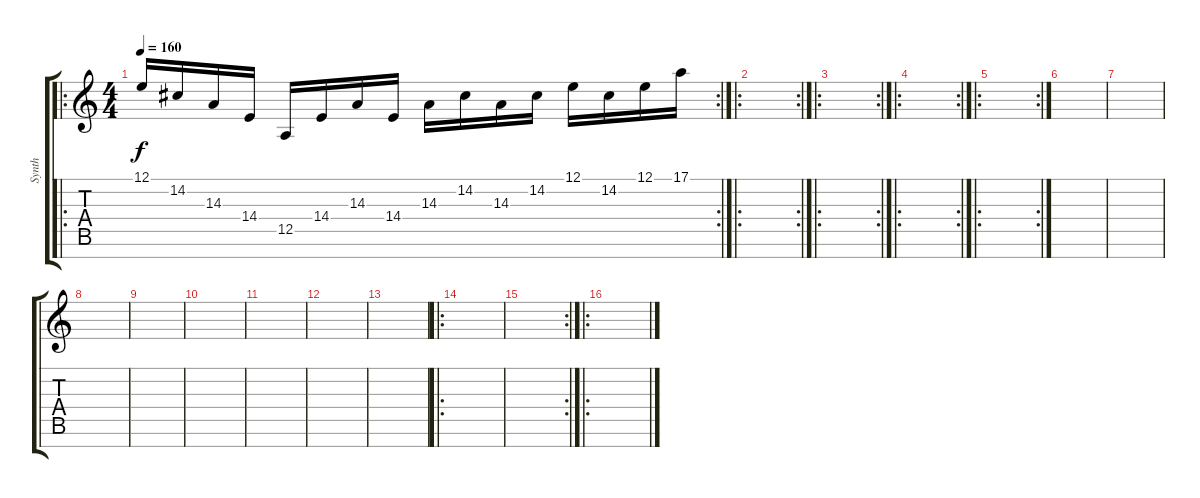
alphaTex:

\track ("Synth" "Synth") {instrument pad3polysynth}
\staff {score tabs}
\tuning (E4 B3 G3 D3 A2 E2 B1) {hide}
\ro
\rc 2
\ts (4 4)
\tempo 160
\clef g2
\ks c
12.1.16{dy f} 14.2.16 14.3.16 14.4.16 12.5.16 14.4.16 14.3.16 14.4.16 14.3.16 14.2.16 14.3.16 14.2.16 12.1.16 14.2.16 12.1.16 17.1.16 |
\ro
\rc 2
|
\ro
\rc 2
|
\ro
\rc 2
|
\ro
\rc 2
|
|
|
|
|
|
|
|
|
\ro
|
\rc 2
|
\ro
